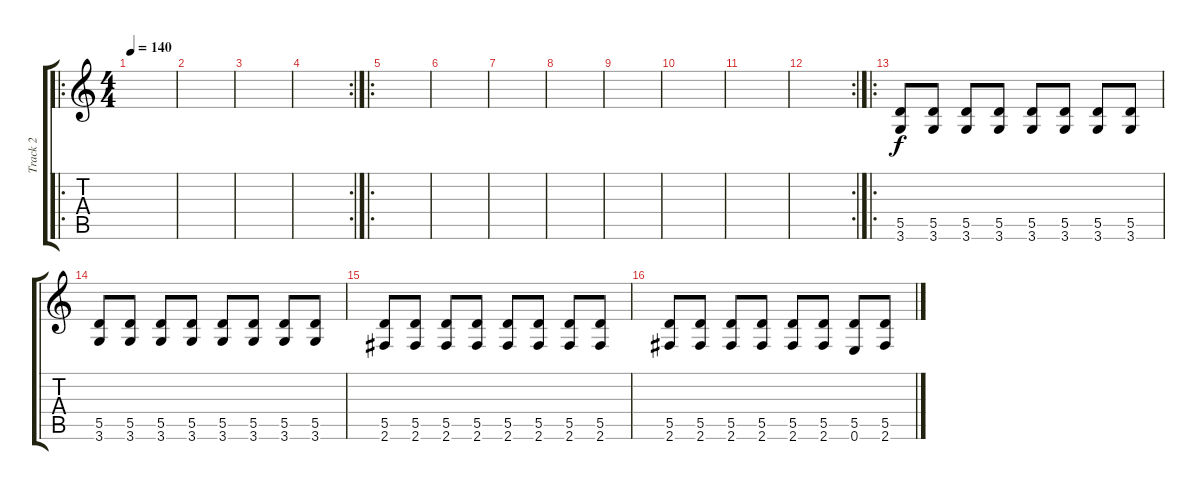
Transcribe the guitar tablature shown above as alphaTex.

\track ("Track 2" "Track 2") {instrument distortionguitar}
\staff {score tabs}
\tuning (E4 B3 G3 D3 A2 E2) {hide}
\ro
\ts (4 4)
\tempo 140
\clef g2
\ks c
|
|
|
\rc 2
|
\ro
|
|
|
|
|
|
|
\rc 2
|
\ro
(5.5 3.6).8 (5.5 3.6).8 (5.5 3.6).8 (5.5 3.6).8 (5.5 3.6).8 (5.5 3.6).8 (5.5 3.6).8 (5.5 3.6).8 |
(5.5 3.6).8 (5.5 3.6).8 (5.5 3.6).8 (5.5 3.6).8 (5.5 3.6).8 (5.5 3.6).8 (5.5 3.6).8 (5.5 3.6).8 |
(5.5 2.6).8 (5.5 2.6).8 (5.5 2.6).8 (5.5 2.6).8 (5.5 2.6).8 (5.5 2.6).8 (5.5 2.6).8 (5.5 2.6).8 |
(5.5 2.6).8 (5.5 2.6).8 (5.5 2.6).8 (5.5 2.6).8 (5.5 2.6).8 (5.5 2.6).8 (5.5 0.6).8 (5.5 2.6).8
